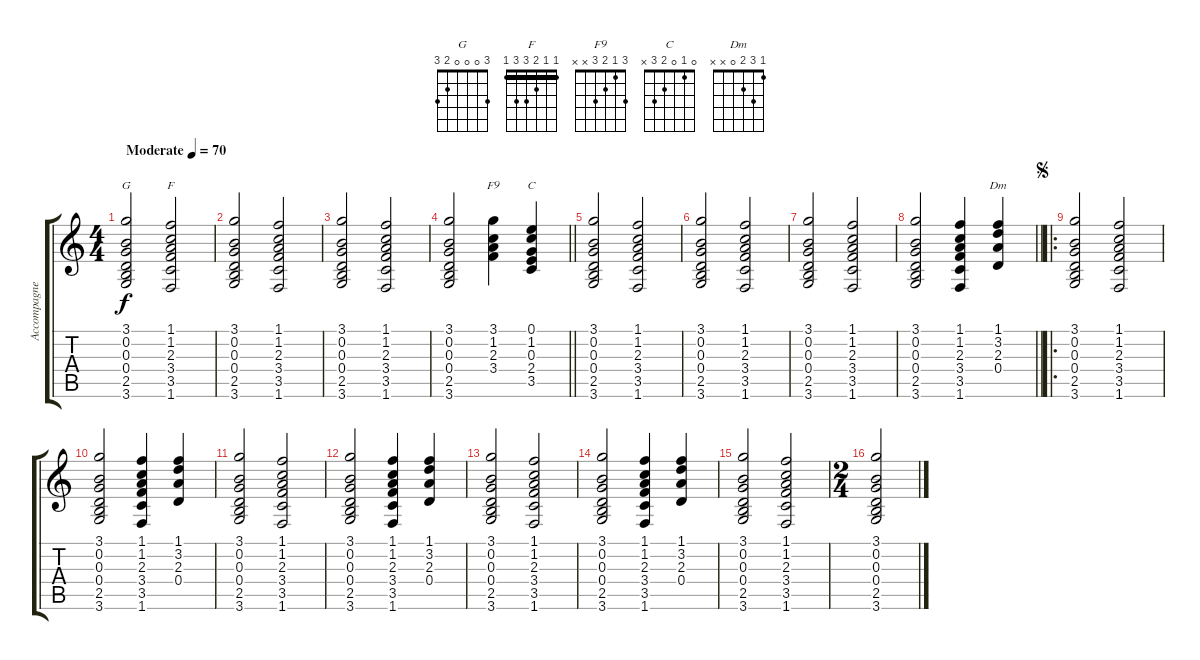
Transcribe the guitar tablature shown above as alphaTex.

\track ("Accompagnement" "Accompagne") {instrument electricguitarjazz}
\staff {score tabs}
\tuning (E4 B3 G3 D3 A2 E2) {hide}
\chord ("G" 3 0 0 0 2 3)
\chord ("F" 1 1 2 3 3 1) {barre 1}
\chord ("F9" 3 1 2 3 x x)
\chord ("C" 0 1 0 2 3 x)
\chord ("Dm" 1 3 2 0 x x)
\ts (4 4)
\tempo (70 "Moderate")
\clef g2
\ks c
(3.1 0.2 0.3 0.4 2.5 3.6).2{ch "G" dy f instrument electricguitarjazz} (1.1 1.2 2.3 3.4 3.5 1.6).2{ch "F"} |
(3.1 0.2 0.3 0.4 2.5 3.6).2 (1.1 1.2 2.3 3.4 3.5 1.6).2 |
(3.1 0.2 0.3 0.4 2.5 3.6).2 (1.1 1.2 2.3 3.4 3.5 1.6).2 |
\barLineRight lightlight
(3.1 0.2 0.3 0.4 2.5 3.6).2 (3.1 1.2 2.3 3.4).4{ch "F9"} (0.1 1.2 0.3 2.4 3.5).4{ch "C"} |
(3.1 0.2 0.3 0.4 2.5 3.6).2 (1.1 1.2 2.3 3.4 3.5 1.6).2 |
(3.1 0.2 0.3 0.4 2.5 3.6).2 (1.1 1.2 2.3 3.4 3.5 1.6).2 |
(3.1 0.2 0.3 0.4 2.5 3.6).2 (1.1 1.2 2.3 3.4 3.5 1.6).2 |
\barLineRight lightlight
(3.1 0.2 0.3 0.4 2.5 3.6).2 (1.1 1.2 2.3 3.4 3.5 1.6).4 (1.1 3.2 2.3 0.4).4{ch "Dm"} |
\ro
\jump segno
(3.1 0.2 0.3 0.4 2.5 3.6).2 (1.1 1.2 2.3 3.4 3.5 1.6).2 |
(3.1 0.2 0.3 0.4 2.5 3.6).2 (1.1 1.2 2.3 3.4 3.5 1.6).4 (1.1 3.2 2.3 0.4).4 |
(3.1 0.2 0.3 0.4 2.5 3.6).2 (1.1 1.2 2.3 3.4 3.5 1.6).2 |
(3.1 0.2 0.3 0.4 2.5 3.6).2 (1.1 1.2 2.3 3.4 3.5 1.6).4 (1.1 3.2 2.3 0.4).4 |
(3.1 0.2 0.3 0.4 2.5 3.6).2 (1.1 1.2 2.3 3.4 3.5 1.6).2 |
(3.1 0.2 0.3 0.4 2.5 3.6).2 (1.1 1.2 2.3 3.4 3.5 1.6).4 (1.1 3.2 2.3 0.4).4 |
(3.1 0.2 0.3 0.4 2.5 3.6).2 (1.1 1.2 2.3 3.4 3.5 1.6).2 |
\ts (2 4)
(3.1 0.2 0.3 0.4 2.5 3.6).2
